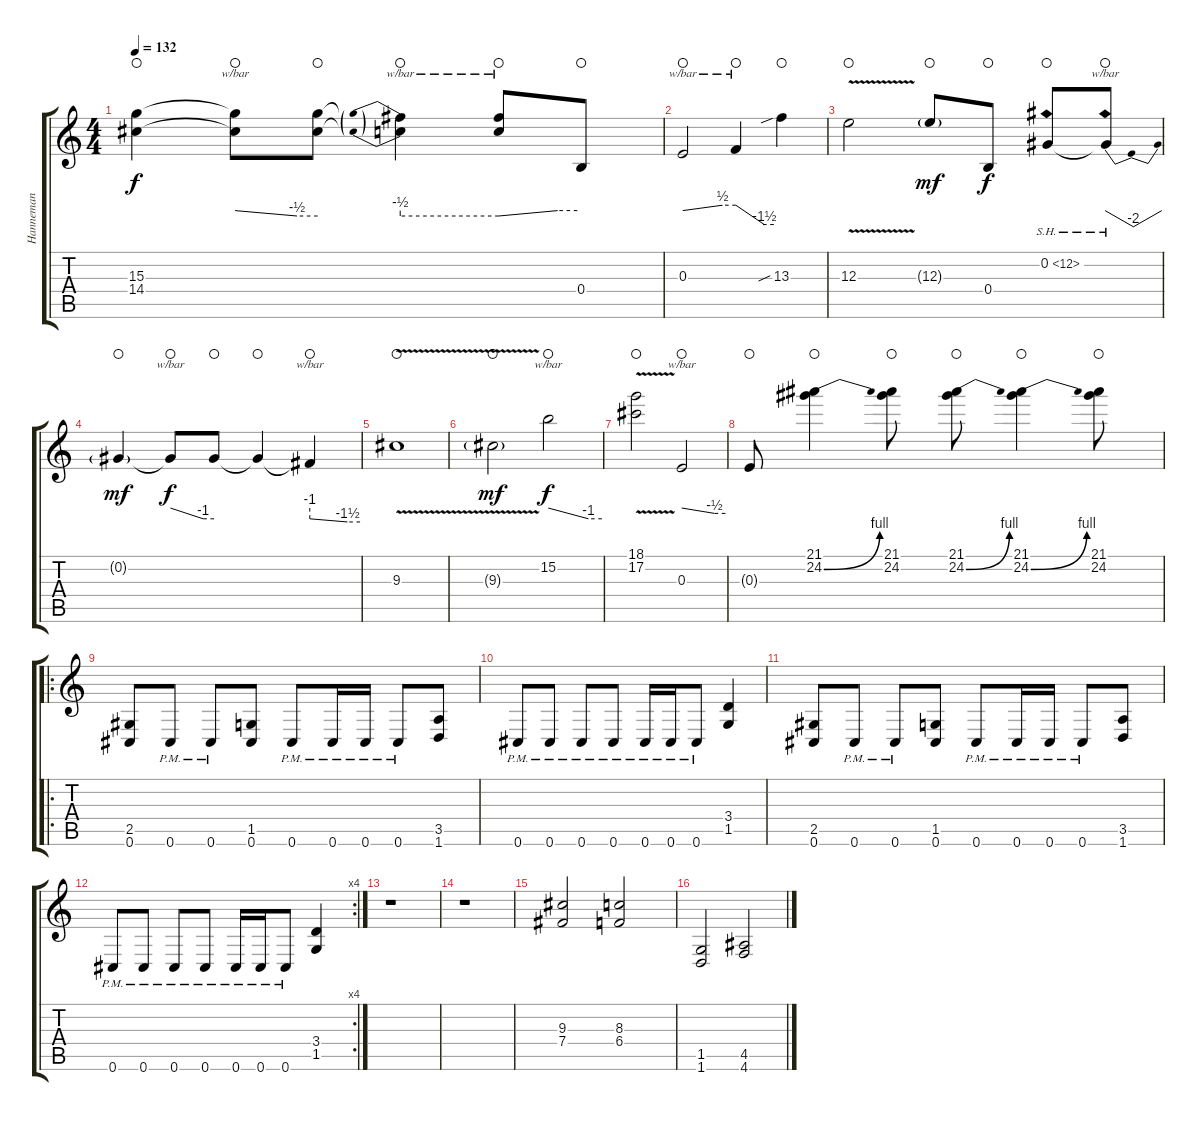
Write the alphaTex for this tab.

\track ("Hanneman" "Hanneman") {instrument distortionguitar}
\staff {score tabs}
\tuning (Db4 Ab3 E3 B2 Gb2 Db2) {hide}
\ts (4 4)
\tempo 132
\clef g2
\ks c
(15.3 14.4).4{dy f waho} (15.3{t} 14.4{t}).8{tbe (custom default 0 0 45 -2 60 -2) waho} (15.3{t} 14.4{t}).8{waho} (15.3{t} 14.4{t}).4{tbe (predive default 0 -2 60 -2) waho} (15.3{t} 14.4{t}).8{tbe (custom default 0 -2 45 0 60 0) waho} 0.4.8{waho} |
0.3.2{tbe (custom default 0 0 45 2 60 2) waho} 0.3{t}.4{tbe (custom default 0 2 45 -6 60 -6) waho} 13.3{sib}.4{waho} |
12.3{v}.2{waho} 12.3{g}.8{dy mf waho} 0.4.8{dy f waho} 0.2{sh 12}.8{waho} 0.2{sh 12 t}.8{tbe (dip default 0 0 30 -8 60 0) waho} |
0.2{g}.4{dy mf waho} 0.2{t}.8{tbe (custom default 0 0 45 -4 60 -4) dy f waho} 0.2{t}.8{waho} 0.2{t}.4{waho} 0.2{t}.4{tbe (custom default 0 -4 45 -6 60 -6) waho} |
9.3{v}.1{waho} |
9.3{v g}.2{dy mf waho} 15.2.2{tbe (custom default 0 0 45 -4 60 -4) dy f waho} |
(18.1{v} 17.2{v}).2{waho} 0.3.2{tbe (custom default 0 0 45 -2 60 -2) waho} |
0.3{t}.8{waho} (21.1 24.2{be (bend 0 0 60 4)}).4{waho} (21.1 24.2).8{waho} (21.1 24.2{be (bend 0 0 60 4)}).8{waho} (21.1 24.2{be (bend 0 0 60 4)}).4{waho} (21.1 24.2).8{waho} |
\ro
(2.5 0.6).8 0.6{pm}.8 0.6{pm}.8 (1.5 0.6).8 0.6{pm}.8 0.6{pm}.16 0.6{pm}.16 0.6{pm}.8 (3.5 1.6).8 |
0.6{pm}.8 0.6{pm}.8 0.6{pm}.8 0.6{pm}.8 0.6{pm}.16 0.6{pm}.16 0.6{pm}.8 (3.4 1.5).4 |
(2.5 0.6).8 0.6{pm}.8 0.6{pm}.8 (1.5 0.6).8 0.6{pm}.8 0.6{pm}.16 0.6{pm}.16 0.6{pm}.8 (3.5 1.6).8 |
\rc 4
0.6{pm}.8 0.6{pm}.8 0.6{pm}.8 0.6{pm}.8 0.6{pm}.16 0.6{pm}.16 0.6{pm}.8 (3.4 1.5).4 |
r.1 |
r.1 |
(9.3 7.4).2 (8.3 6.4).2 |
(1.5 1.6).2 (4.5 4.6).2
